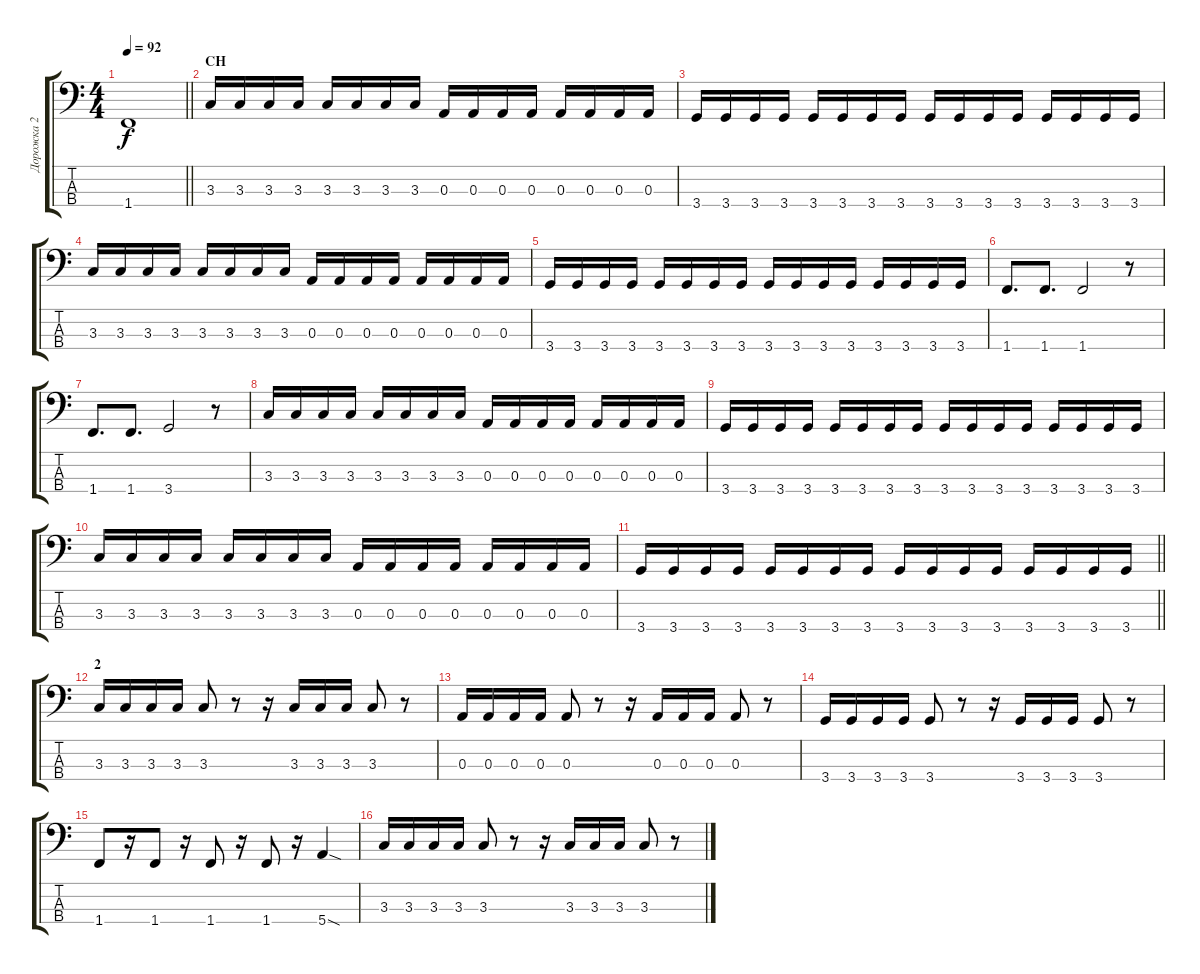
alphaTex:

\track ("Дорожка 2" "Дорожка 2") {instrument electricbasspick}
\staff {score tabs}
\tuning (G2 D2 A1 E1) {hide}
\ts (4 4)
\tempo 92
\clef f4
\barLineRight lightlight
\ks c
1.4.1{dy f} |
\section ("" "CH")
3.3.16 3.3.16 3.3.16 3.3.16 3.3.16 3.3.16 3.3.16 3.3.16 0.3.16 0.3.16 0.3.16 0.3.16 0.3.16 0.3.16 0.3.16 0.3.16 |
3.4.16 3.4.16 3.4.16 3.4.16 3.4.16 3.4.16 3.4.16 3.4.16 3.4.16 3.4.16 3.4.16 3.4.16 3.4.16 3.4.16 3.4.16 3.4.16 |
3.3.16 3.3.16 3.3.16 3.3.16 3.3.16 3.3.16 3.3.16 3.3.16 0.3.16 0.3.16 0.3.16 0.3.16 0.3.16 0.3.16 0.3.16 0.3.16 |
3.4.16 3.4.16 3.4.16 3.4.16 3.4.16 3.4.16 3.4.16 3.4.16 3.4.16 3.4.16 3.4.16 3.4.16 3.4.16 3.4.16 3.4.16 3.4.16 |
1.4.8{d} 1.4.8{d} 1.4.2 r.8 |
1.4.8{d} 1.4.8{d} 3.4.2 r.8 |
3.3.16 3.3.16 3.3.16 3.3.16 3.3.16 3.3.16 3.3.16 3.3.16 0.3.16 0.3.16 0.3.16 0.3.16 0.3.16 0.3.16 0.3.16 0.3.16 |
3.4.16 3.4.16 3.4.16 3.4.16 3.4.16 3.4.16 3.4.16 3.4.16 3.4.16 3.4.16 3.4.16 3.4.16 3.4.16 3.4.16 3.4.16 3.4.16 |
3.3.16 3.3.16 3.3.16 3.3.16 3.3.16 3.3.16 3.3.16 3.3.16 0.3.16 0.3.16 0.3.16 0.3.16 0.3.16 0.3.16 0.3.16 0.3.16 |
\barLineRight lightlight
3.4.16 3.4.16 3.4.16 3.4.16 3.4.16 3.4.16 3.4.16 3.4.16 3.4.16 3.4.16 3.4.16 3.4.16 3.4.16 3.4.16 3.4.16 3.4.16 |
\section ("" "2")
3.3.16 3.3.16 3.3.16 3.3.16 3.3.8 r.8 r.16 3.3.16 3.3.16 3.3.16 3.3.8 r.8 |
0.3.16 0.3.16 0.3.16 0.3.16 0.3.8 r.8 r.16 0.3.16 0.3.16 0.3.16 0.3.8 r.8 |
3.4.16 3.4.16 3.4.16 3.4.16 3.4.8 r.8 r.16 3.4.16 3.4.16 3.4.16 3.4.8 r.8 |
1.4.8 r.16 1.4.8 r.16 1.4.8 r.16 1.4.8 r.16 5.4{sod}.4 |
3.3.16 3.3.16 3.3.16 3.3.16 3.3.8 r.8 r.16 3.3.16 3.3.16 3.3.16 3.3.8 r.8
